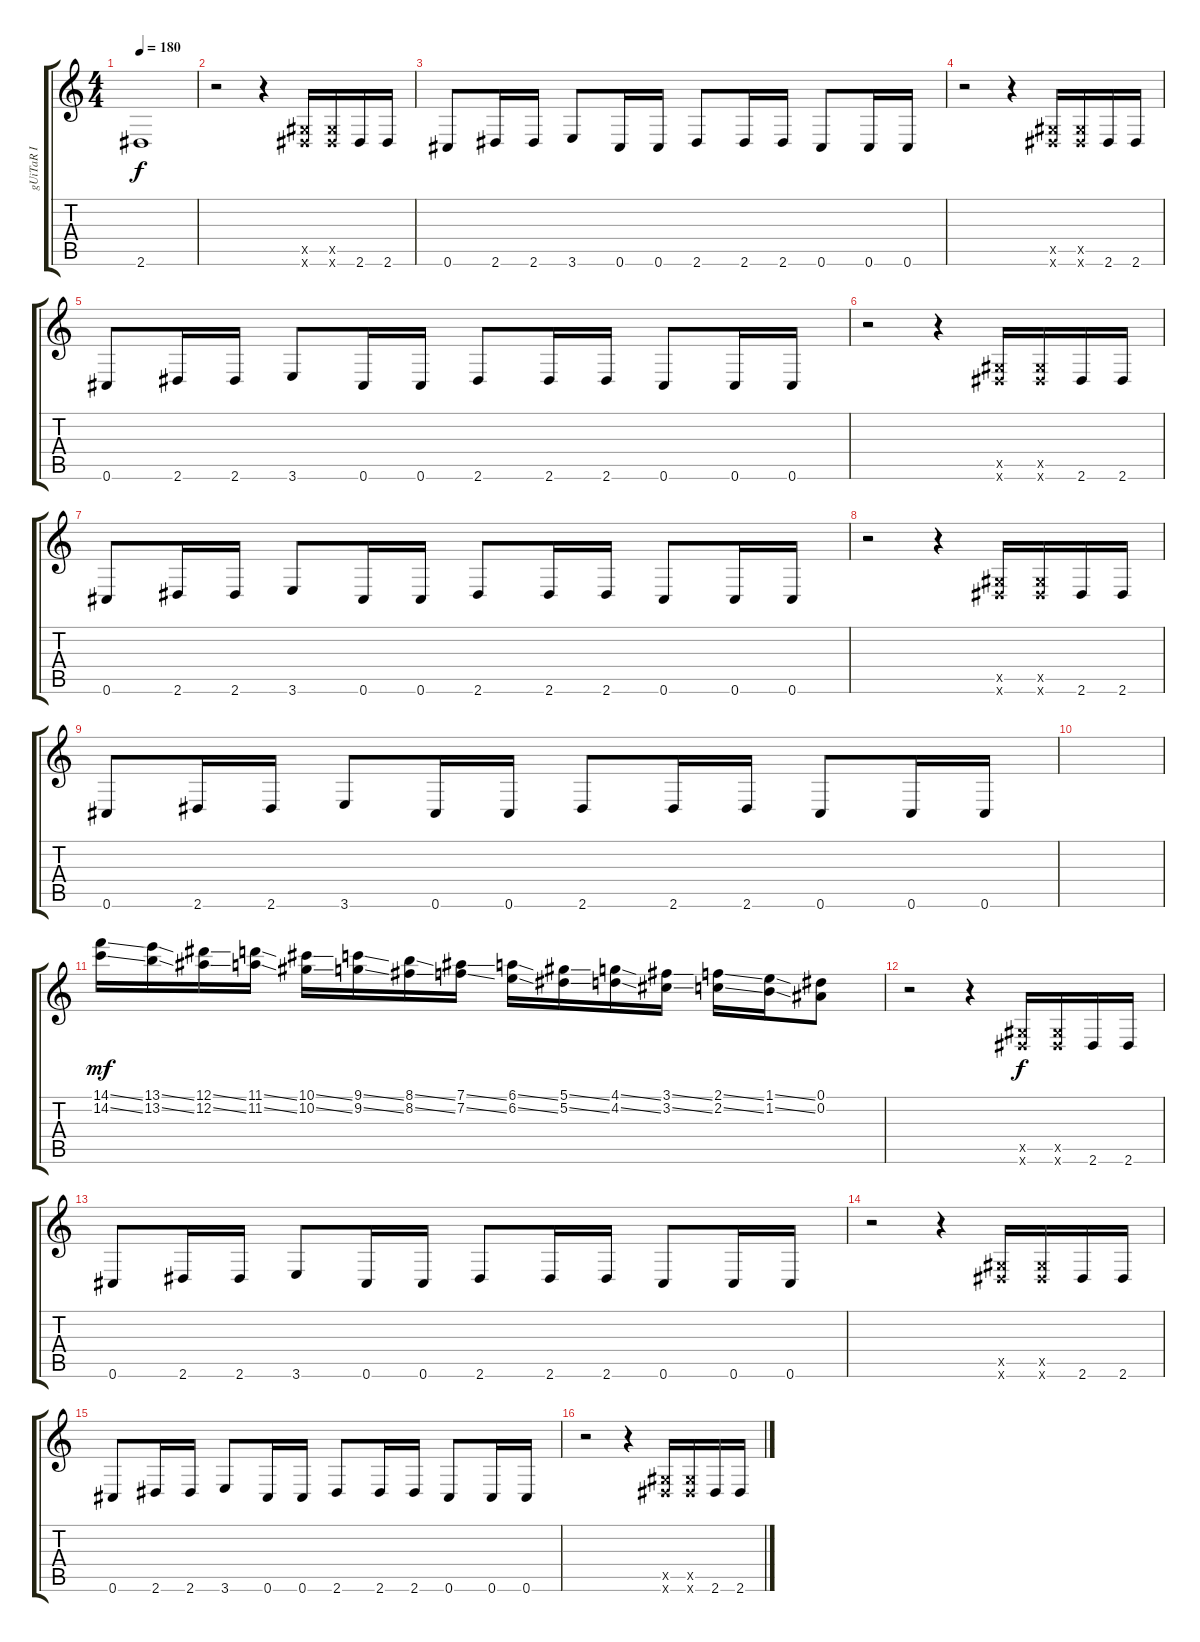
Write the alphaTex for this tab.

\track ("gUiTaR I" "gUiTaR I") {instrument overdrivenguitar}
\staff {score tabs}
\tuning (Eb4 Bb3 Gb3 Db3 Ab2 Db2) {hide}
\ts (4 4)
\tempo 180
\clef g2
\ks c
2.6.1{dy f} |
r.2 r.4 (0.5{x} 2.6{x}).16 (0.5{x} 2.6{x}).16 2.6.16 2.6.16 |
0.6.8 2.6.16 2.6.16 3.6.8 0.6.16 0.6.16 2.6.8 2.6.16 2.6.16 0.6.8 0.6.16 0.6.16 |
r.2 r.4 (0.5{x} 2.6{x}).16 (0.5{x} 2.6{x}).16 2.6.16 2.6.16 |
0.6.8 2.6.16 2.6.16 3.6.8 0.6.16 0.6.16 2.6.8 2.6.16 2.6.16 0.6.8 0.6.16 0.6.16 |
r.2 r.4 (0.5{x} 2.6{x}).16 (0.5{x} 2.6{x}).16 2.6.16 2.6.16 |
0.6.8 2.6.16 2.6.16 3.6.8 0.6.16 0.6.16 2.6.8 2.6.16 2.6.16 0.6.8 0.6.16 0.6.16 |
r.2 r.4 (0.5{x} 2.6{x}).16 (0.5{x} 2.6{x}).16 2.6.16 2.6.16 |
0.6.8 2.6.16 2.6.16 3.6.8 0.6.16 0.6.16 2.6.8 2.6.16 2.6.16 0.6.8 0.6.16 0.6.16 |
|
(14.1{ss} 14.2{ss}).16{dy mf} (13.1{ss} 13.2{ss}).16 (12.1{ss} 12.2{ss}).16 (11.1{ss} 11.2{ss}).16 (10.1{ss} 10.2{ss}).16 (9.1{ss} 9.2{ss}).16 (8.1{ss} 8.2{ss}).16 (7.1{ss} 7.2{ss}).16 (6.1{ss} 6.2{ss}).16 (5.1{ss} 5.2{ss}).16 (4.1{ss} 4.2{ss}).16 (3.1{ss} 3.2{ss}).16 (2.1{ss} 2.2{ss}).16 (1.1{ss} 1.2{ss}).16 (0.1 0.2).8 |
r.2 r.4 (0.5{x} 2.6{x}).16{dy f} (0.5{x} 2.6{x}).16 2.6.16 2.6.16 |
0.6.8 2.6.16 2.6.16 3.6.8 0.6.16 0.6.16 2.6.8 2.6.16 2.6.16 0.6.8 0.6.16 0.6.16 |
r.2 r.4 (0.5{x} 2.6{x}).16 (0.5{x} 2.6{x}).16 2.6.16 2.6.16 |
0.6.8 2.6.16 2.6.16 3.6.8 0.6.16 0.6.16 2.6.8 2.6.16 2.6.16 0.6.8 0.6.16 0.6.16 |
r.2 r.4 (0.5{x} 2.6{x}).16 (0.5{x} 2.6{x}).16 2.6.16 2.6.16
